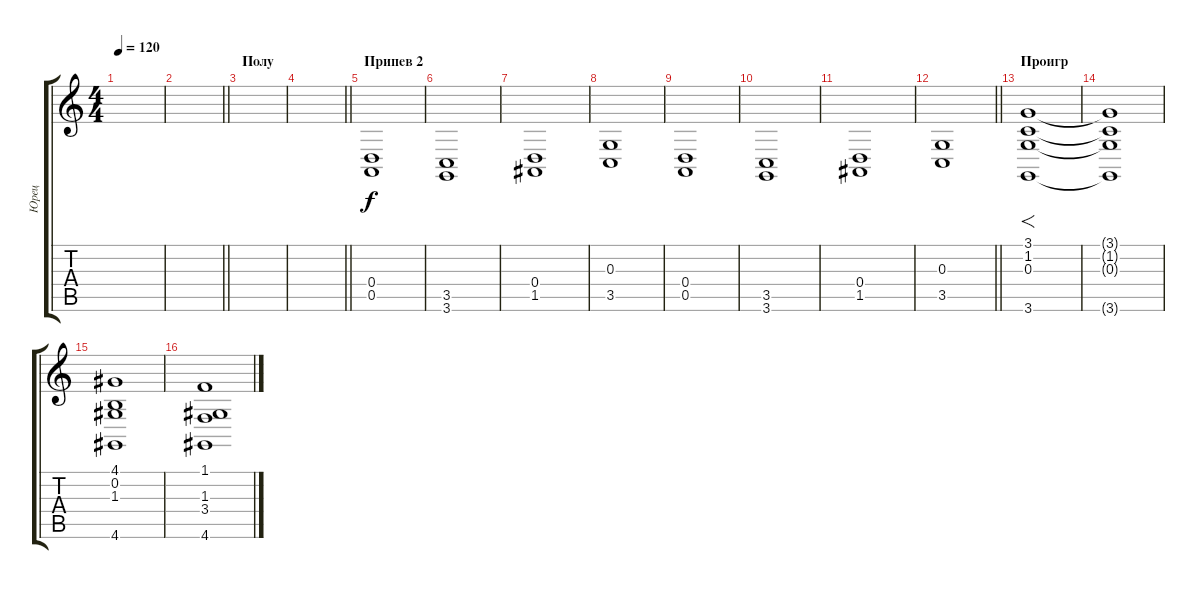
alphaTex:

\track ("Юрец" "Юрец") {instrument stringensemble1}
\staff {score tabs}
\tuning (E4 B3 G3 D3 A2 E2) {hide}
\ts (4 4)
\tempo 120
\clef g2
\ks c
|
\barLineRight lightlight
|
\section ("" "Полу")
|
\barLineRight lightlight
|
\section ("" "Припев 2")
(0.4 0.5).1 |
(3.5 3.6).1 |
(0.4 1.5).1 |
(0.3 3.5).1 |
(0.4 0.5).1 |
(3.5 3.6).1 |
(0.4 1.5).1 |
\barLineRight lightlight
(0.3 3.5).1 |
\section ("" "Проигр")
(3.1 1.2 0.3 3.6).1{f} |
(3.1{t} 1.2{t} 0.3{t} 3.6{t}).1 |
(4.1 0.2 1.3 4.6).1{volume 8} |
(1.1 1.3 3.4 4.6).1
